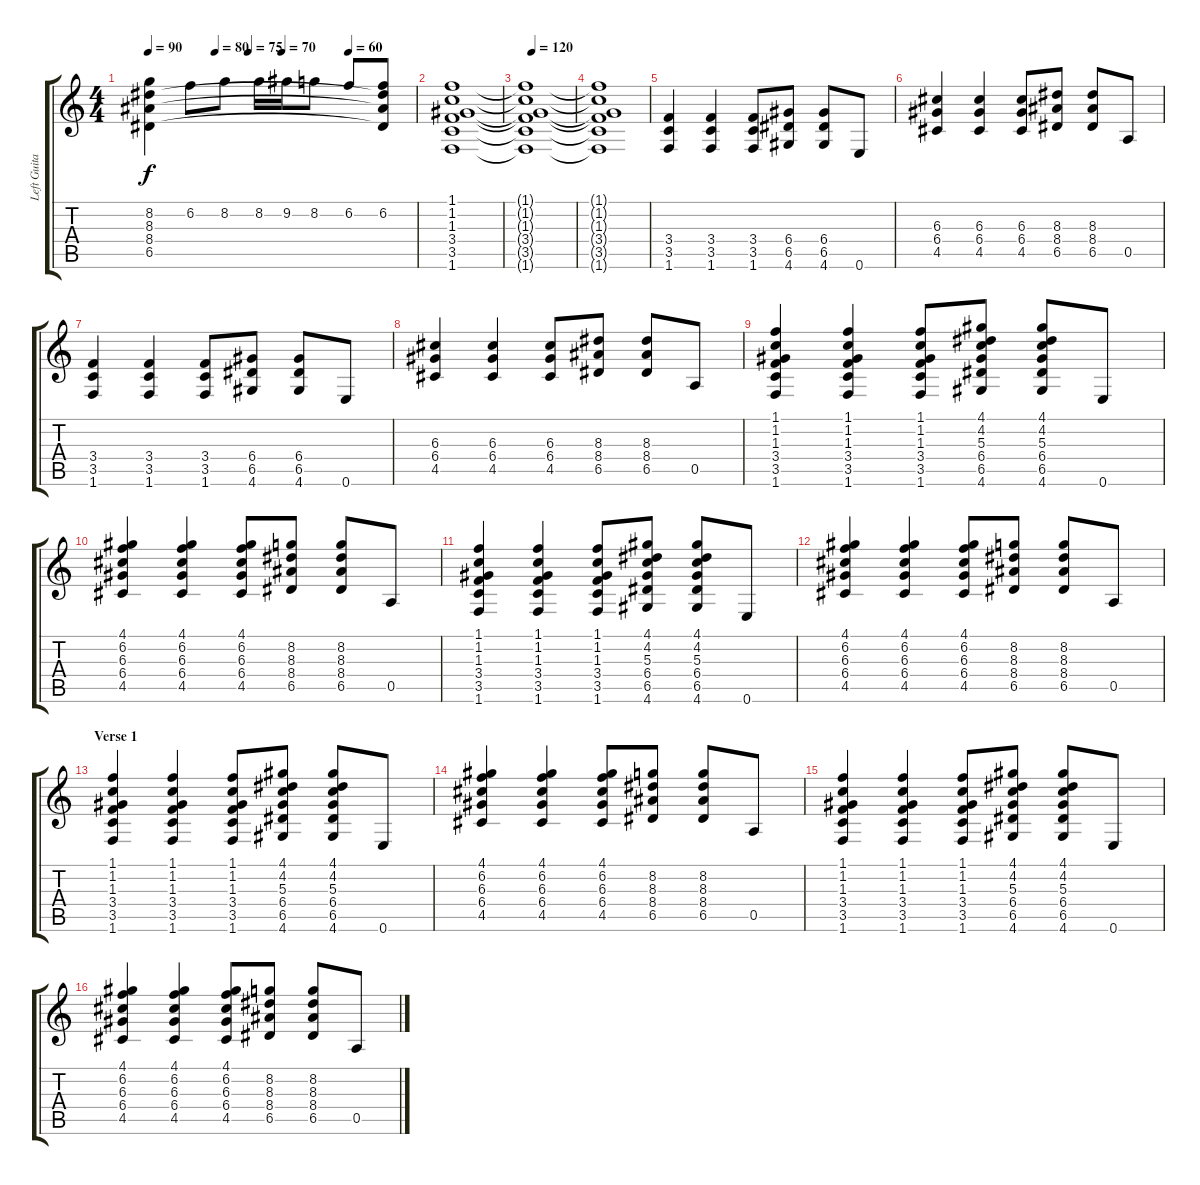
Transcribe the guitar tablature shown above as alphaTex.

\track ("Left Guitar" "Left Guita") {instrument distortionguitar}
\staff {score tabs}
\tuning (E4 B3 G3 D3 A2 E2) {hide}
\ts (4 4)
\tempo 90
\tempo (80 0.25)
\tempo (75 0.375)
\tempo (70 0.5)
\tempo (60 0.75)
\clef g2
\ks c
(8.2 8.3 8.4 6.5).4{dy f} 6.2.8 8.2.8 8.2.16 9.2.16 8.2.8 6.2.8 (6.2 8.3{t} 8.4{t} 6.5{t}).8 |
(1.1 1.2 1.3 3.4 3.5 1.6).1 |
\tempo 120
(1.1{t} 1.2{t} 1.3{t} 3.4{t} 3.5{t} 1.6{t}).1 |
(1.1{t} 1.2{t} 1.3{t} 3.4{t} 3.5{t} 1.6{t}).1 |
(3.4 3.5 1.6).4 (3.4 3.5 1.6).4 (3.4 3.5 1.6).8 (6.4 6.5 4.6).8 (6.4 6.5 4.6).8 0.6.8 |
(6.3 6.4 4.5).4 (6.3 6.4 4.5).4 (6.3 6.4 4.5).8 (8.3 8.4 6.5).8 (8.3 8.4 6.5).8 0.5.8 |
(3.4 3.5 1.6).4 (3.4 3.5 1.6).4 (3.4 3.5 1.6).8 (6.4 6.5 4.6).8 (6.4 6.5 4.6).8 0.6.8 |
(6.3 6.4 4.5).4 (6.3 6.4 4.5).4 (6.3 6.4 4.5).8 (8.3 8.4 6.5).8 (8.3 8.4 6.5).8 0.5.8 |
(1.1 1.2 1.3 3.4 3.5 1.6).4 (1.1 1.2 1.3 3.4 3.5 1.6).4 (1.1 1.2 1.3 3.4 3.5 1.6).8 (4.1 4.2 5.3 6.4 6.5 4.6).8 (4.1 4.2 5.3 6.4 6.5 4.6).8 0.6.8 |
(4.1 6.2 6.3 6.4 4.5).4 (4.1 6.2 6.3 6.4 4.5).4 (4.1 6.2 6.3 6.4 4.5).8 (8.2 8.3 8.4 6.5).8 (8.2 8.3 8.4 6.5).8 0.5.8 |
(1.1 1.2 1.3 3.4 3.5 1.6).4 (1.1 1.2 1.3 3.4 3.5 1.6).4 (1.1 1.2 1.3 3.4 3.5 1.6).8 (4.1 4.2 5.3 6.4 6.5 4.6).8 (4.1 4.2 5.3 6.4 6.5 4.6).8 0.6.8 |
(4.1 6.2 6.3 6.4 4.5).4 (4.1 6.2 6.3 6.4 4.5).4 (4.1 6.2 6.3 6.4 4.5).8 (8.2 8.3 8.4 6.5).8 (8.2 8.3 8.4 6.5).8 0.5.8 |
\section ("" "Verse 1")
(1.1 1.2 1.3 3.4 3.5 1.6).4 (1.1 1.2 1.3 3.4 3.5 1.6).4 (1.1 1.2 1.3 3.4 3.5 1.6).8 (4.1 4.2 5.3 6.4 6.5 4.6).8 (4.1 4.2 5.3 6.4 6.5 4.6).8 0.6.8 |
(4.1 6.2 6.3 6.4 4.5).4 (4.1 6.2 6.3 6.4 4.5).4 (4.1 6.2 6.3 6.4 4.5).8 (8.2 8.3 8.4 6.5).8 (8.2 8.3 8.4 6.5).8 0.5.8 |
(1.1 1.2 1.3 3.4 3.5 1.6).4 (1.1 1.2 1.3 3.4 3.5 1.6).4 (1.1 1.2 1.3 3.4 3.5 1.6).8 (4.1 4.2 5.3 6.4 6.5 4.6).8 (4.1 4.2 5.3 6.4 6.5 4.6).8 0.6.8 |
(4.1 6.2 6.3 6.4 4.5).4 (4.1 6.2 6.3 6.4 4.5).4 (4.1 6.2 6.3 6.4 4.5).8 (8.2 8.3 8.4 6.5).8 (8.2 8.3 8.4 6.5).8 0.5.8
